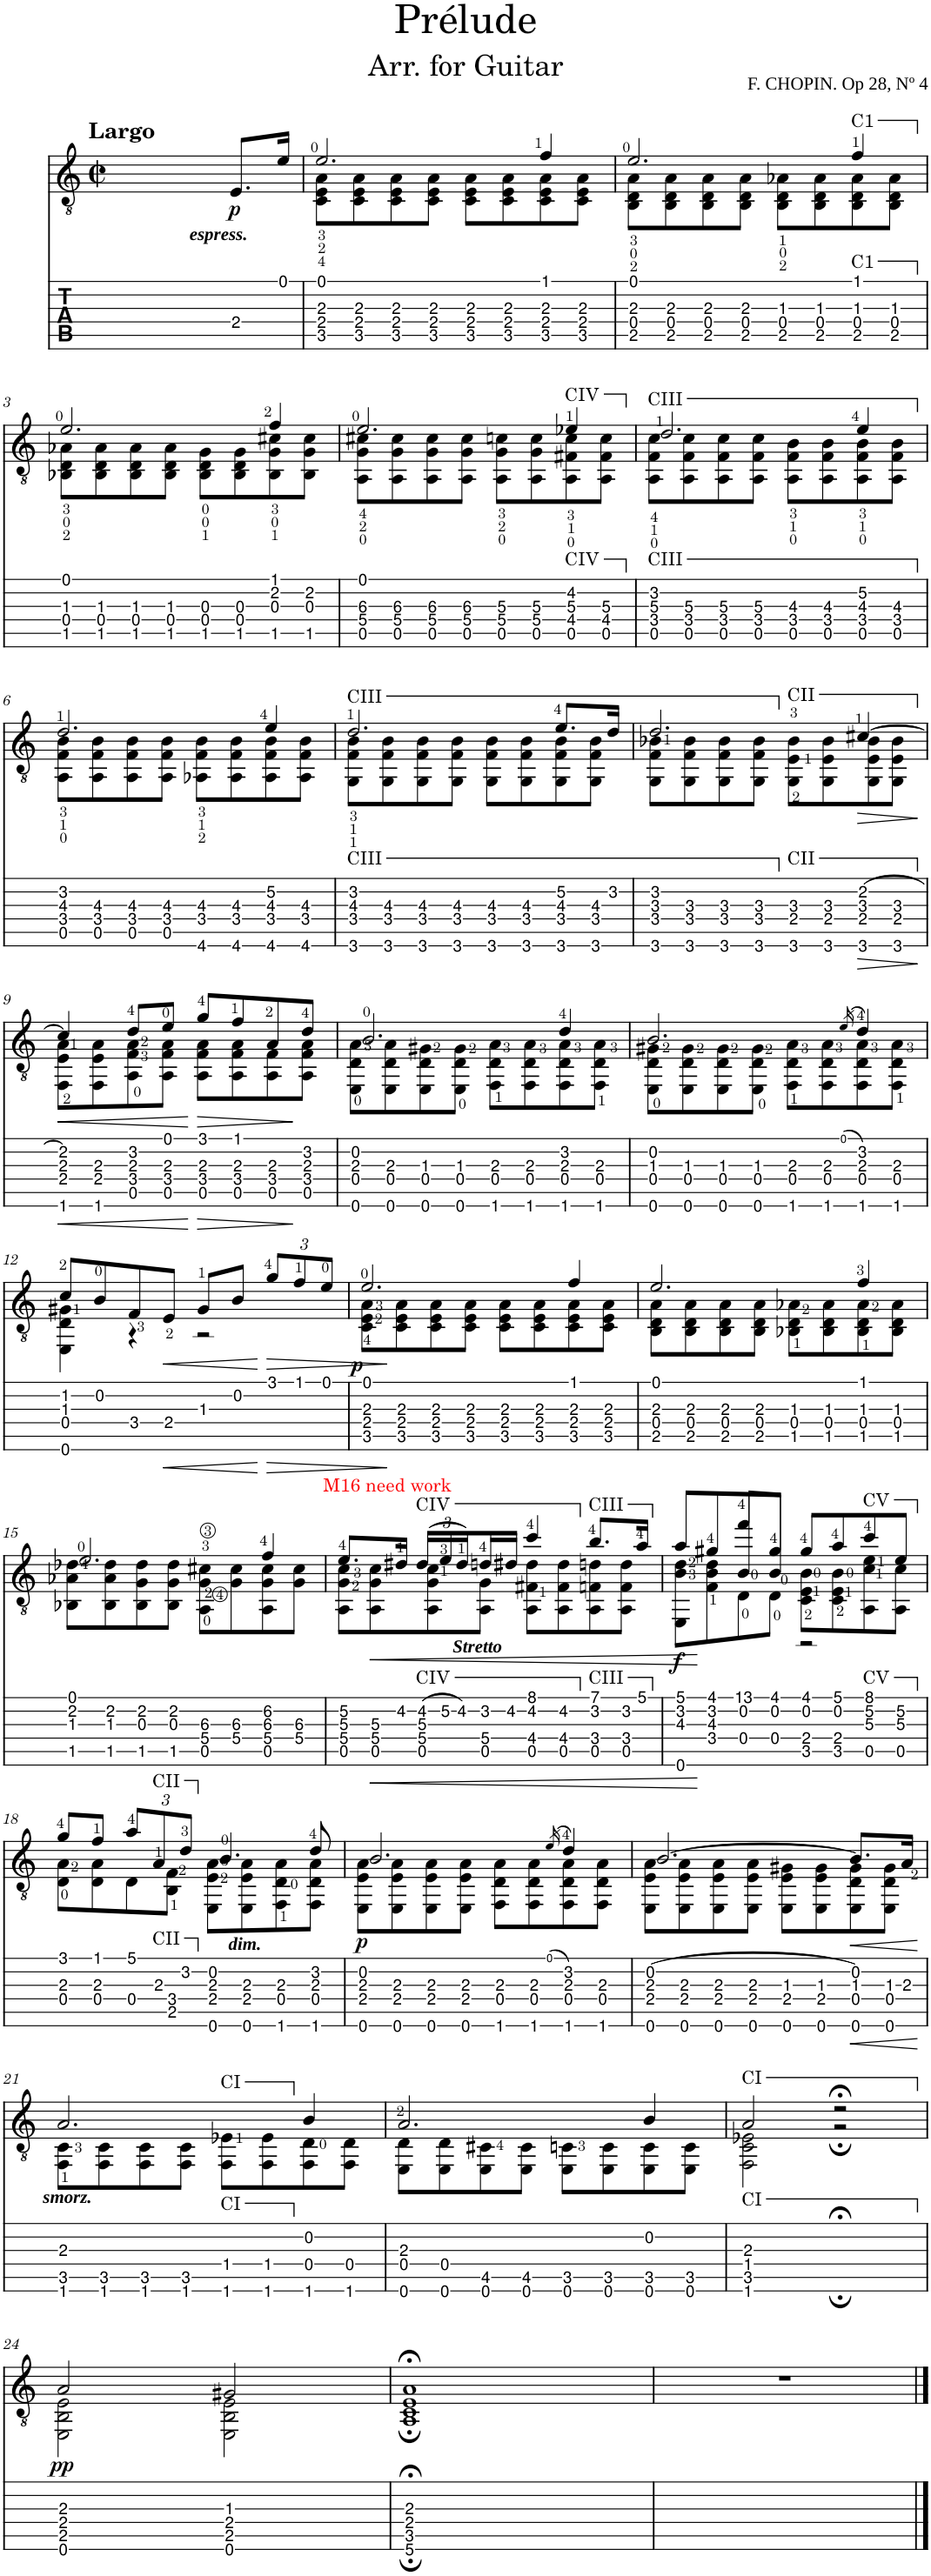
**kern	**kern	**dynam
*part1	*part1	*part1
*staff2	*staff1	*staff1/2
*I"Guitar	*	*
*I'Guit.	*	*
*stria6	*	*
*	*clefGv2	*
*k[]	*k[]	*
*M2/2	*M2/2	*
*met(c|)	*met(c|)	*
=	=	=
!	!LO:TX:a:B:t=Largo	!
2.r	2.ryy	.
!	!LO:TX:b:Bi:t=espress.	!
!	!	!LO:DY:b
8.EL	8.E/L	p
16e;<Jk	16e;</Jk	.
=1	=1	=1
*stria6	*	*
*^	*^	*
2.e	8C\ 8E\ 8A\L	2.e/	8C\ 8E\ 8A\L	.
.	8C\ 8E\ 8A\	.	8C\ 8E\ 8A\	.
.	8C\ 8E\ 8A\	.	8C\ 8E\ 8A\	.
.	8C\ 8E\ 8A\J	.	8C\ 8E\ 8A\J	.
.	8C\ 8E\ 8A\L	.	8C\ 8E\ 8A\L	.
.	8C\ 8E\ 8A\	.	8C\ 8E\ 8A\	.
4f	8C\ 8E\ 8A\	4f/	8C\ 8E\ 8A\	.
.	8C\ 8E\ 8A\J	.	8C\ 8E\ 8A\J	.
=2	=2	=2	=2	=2
2.e	8BB\ 8D\ 8A\L	2.e/	8BB\ 8D\ 8A\L	.
.	8BB\ 8D\ 8A\	.	8BB\ 8D\ 8A\	.
.	8BB\ 8D\ 8A\	.	8BB\ 8D\ 8A\	.
.	8BB\ 8D\ 8A\J	.	8BB\ 8D\ 8A\J	.
.	8BB\ 8D\ 8A-\L	.	8BB\ 8D\ 8A-X\L	.
.	8BB\ 8D\ 8A-\	.	8BB\ 8D\ 8A-\	.
!	!	!LO:TX:a:t=C1	!	!
!LO:TX:a:t=C1	!	!	!	!
4f	8BB\ 8D\ 8A-\	4f/	8BB\ 8D\ 8A-\	.
.	8BB\ 8D\ 8A-\J	.	8BB\ 8D\ 8A-\J	.
!!LO:LB:g=z	!!
=3	=3	=3	=3	=3
2.e	8BB-\ 8D\ 8A-\L	2.e/	8BB-X\ 8D\ 8A-X\L	.
.	8BB-\ 8D\ 8A-\	.	8BB-\ 8D\ 8A-\	.
.	8BB-\ 8D\ 8A-\	.	8BB-\ 8D\ 8A-\	.
.	8BB-\ 8D\ 8A-\J	.	8BB-\ 8D\ 8A-\J	.
.	8BB-\ 8D\ 8G\L	.	8BB-\ 8D\ 8G\L	.
.	8BB-\ 8D\ 8G\	.	8BB-\ 8D\ 8G\	.
4f	8BB-\ 8G\ 8c#\	4f/	8BB-\ 8G\ 8c#X\	.
.	8BB-\ 8G\ 8c#\J	.	8BB-\ 8G\ 8c#\J	.
=4	=4	=4	=4	=4
2.e	8AA\ 8G\ 8c#\L	2.e/	8AA\ 8G\ 8c#X\L	.
.	8AA\ 8G\ 8c#\	.	8AA\ 8G\ 8c#\	.
.	8AA\ 8G\ 8c#\	.	8AA\ 8G\ 8c#\	.
.	8AA\ 8G\ 8c#\J	.	8AA\ 8G\ 8c#\J	.
.	8AA\ 8G\ 8c\L	.	8AA\ 8G\ 8cn\L	.
.	8AA\ 8G\ 8c\	.	8AA\ 8G\ 8c\	.
!	!	!LO:TX:a:t=CIV	!	!
!LO:TX:a:t=CIV	!	!	!	!
4e-	8AA\ 8F#\ 8c\	4e-X/	8AA\ 8F#X\ 8c\	.
.	8AA\ 8F#\ 8c\J	.	8AA\ 8F#\ 8c\J	.
=5	=5	=5	=5	=5
!	!	!LO:TX:a:t=CIII	!	!
!LO:TX:a:t=CIII	!	!	!	!
2.d	8AA\ 8F\ 8c\L	2.d/	8AA\ 8F\ 8c\L	.
.	8AA\ 8F\ 8c\	.	8AA\ 8F\ 8c\	.
.	8AA\ 8F\ 8c\	.	8AA\ 8F\ 8c\	.
.	8AA\ 8F\ 8c\J	.	8AA\ 8F\ 8c\J	.
.	8AA\ 8F\ 8B\L	.	8AA\ 8F\ 8B\L	.
.	8AA\ 8F\ 8B\	.	8AA\ 8F\ 8B\	.
4e	8AA\ 8F\ 8B\	4e/	8AA\ 8F\ 8B\	.
.	8AA\ 8F\ 8B\J	.	8AA\ 8F\ 8B\J	.
!!LO:LB:g=z	!!
=6	=6	=6	=6	=6
2.d	8AA\ 8F\ 8B\L	2.d/	8AA\ 8F\ 8B\L	.
.	8AA\ 8F\ 8B\	.	8AA\ 8F\ 8B\	.
.	8AA\ 8F\ 8B\	.	8AA\ 8F\ 8B\	.
.	8AA\ 8F\ 8B\J	.	8AA\ 8F\ 8B\J	.
.	8AA-\ 8F\ 8B\L	.	8AA-X\ 8F\ 8B\L	.
.	8AA-\ 8F\ 8B\	.	8AA-\ 8F\ 8B\	.
4e	8AA-\ 8F\ 8B\	4e/	8AA-\ 8F\ 8B\	.
.	8AA-\ 8F\ 8B\J	.	8AA-\ 8F\ 8B\J	.
=7	=7	=7	=7	=7
!	!	!LO:TX:a:t=CIII	!	!
!LO:TX:a:t=CIII	!	!	!	!
2.d	8GG\ 8F\ 8B\L	2.d/	8GG\ 8F\ 8B\L	.
.	8GG\ 8F\ 8B\	.	8GG\ 8F\ 8B\	.
.	8GG\ 8F\ 8B\	.	8GG\ 8F\ 8B\	.
.	8GG\ 8F\ 8B\J	.	8GG\ 8F\ 8B\J	.
.	8GG\ 8F\ 8B\L	.	8GG\ 8F\ 8B\L	.
.	8GG\ 8F\ 8B\	.	8GG\ 8F\ 8B\	.
8.eL	8GG\ 8F\ 8B\	8.e/L	8GG\ 8F\ 8B\	.
.	8GG\ 8F\ 8B\J	.	8GG\ 8F\ 8B\J	.
16dJk	.	16d/Jk	.	.
=8	=8	=8	=8	=8
2.d	8GG\ 8F\ 8B-\L	2.d/	8GG\ 8F\ 8B-X\L	.
.	8GG\ 8F\ 8B-\	.	8GG\ 8F\ 8B-\	.
.	8GG\ 8F\ 8B-\	.	8GG\ 8F\ 8B-\	.
.	8GG\ 8F\ 8B-\J	.	8GG\ 8F\ 8B-\J	.
!	!	!	!LO:TX:a:t=CII	!
!	!LO:TX:a:t=CII	!	!	!
.	8GG\ 8E\ 8B-\L	.	8GG\ 8E\ 8B-\L	.
.	8GG\ 8E\ 8B-\	.	8GG\ 8E\ 8B-\	.
!	!	!	!	!LO:HP:b
[4c#	8GG\ 8E\ 8B-\	[4c#X/	8GG\ 8E\ 8B-\	>
.	8GG\ 8E\ 8B-\J	.	8GG\ 8E\ 8B-\J	.
*v	*v	*	*	*
*	*v	*v	*
.	.	]
!!LO:LB:g=z
=9	=9	=9
*^	*	*
!	!	!	!LO:HP:b
*	*	*^	*
4c#]	8FF\ 8E\ 8A\L	4c#/]	8FF\ 8E\ 8A\L	<
.	8FF\ 8E\ 8A\	.	8FF\ 8E\ 8A\	.
8dL	8AA\ 8F\ 8A\	8d/L	8AA\ 8F\ 8A\	.
8eJ	8AA\ 8F\ 8A\J	8e/J	8AA\ 8F\ 8A\J	.
!	!	!	!	!LO:HP:n=1:b
8gL	8AA\ 8F\ 8A\L	8g/L	8AA\ 8F\ 8A\L	[ >
8f	8AA\ 8F\ 8A\	8f/	8AA\ 8F\ 8A\	.
8A	8AA\ 8F\	8A/	8AA\ 8F\	.
8dJ	8AA\ 8F\ 8A\J	8d/J	8AA\ 8F\ 8A\J	]
=10	=10	=10	=10	=10
2.B	8EE\ 8D\ 8A\L	2.B/	8EE\ 8D\ 8A\L	.
.	8EE\ 8D\ 8A\	.	8EE\ 8D\ 8A\	.
.	8EE\ 8D\ 8G#\	.	8EE\ 8D\ 8G#X\	.
.	8EE\ 8D\ 8G#\J	.	8EE\ 8D\ 8G#\J	.
.	8FF\ 8D\ 8A\L	.	8FF\ 8D\ 8A\L	.
.	8FF\ 8D\ 8A\	.	8FF\ 8D\ 8A\	.
4d	8FF\ 8D\ 8A\	4d/	8FF\ 8D\ 8A\	.
.	8FF\ 8D\ 8A\J	.	8FF\ 8D\ 8A\J	.
=11	=11	=11	=11	=11
2.B	8EE\ 8D\ 8G#\L	2.B/	8EE\ 8D\ 8G#X\L	.
.	8EE\ 8D\ 8G#\	.	8EE\ 8D\ 8G#\	.
.	8EE\ 8D\ 8G#\	.	8EE\ 8D\ 8G#\	.
.	8EE\ 8D\ 8G#\J	.	8EE\ 8D\ 8G#\J	.
.	8FF\ 8D\ 8A\L	.	8FF\ 8D\ 8A\L	.
.	8FF\ 8D\ 8A\	.	8FF\ 8D\ 8A\	.
qe	.	(16qe/	.	.
4d	8FF\ 8D\ 8A\	4d/)	8FF\ 8D\ 8A\	.
.	8FF\ 8D\ 8A\J	.	8FF\ 8D\ 8A\J	.
!!LO:LB:g=z	!!
=12	=12	=12	=12	=12
8cL	4EE 4D 4G#	8c/L	4EE\ 4D\ 4G#X\	.
8B	.	8B/	.	.
8F	4r	8F/	4r	.
!	!	!	!	!LO:HP:b
8EJ	.	8E/J	.	<
8G#L	2r	8G#/L	2r	.
8B	.	8B/J	.	.
*Xbrackettup	*	*Xbrackettup	*	*
!	!	!	!	!LO:HP:n=1:b
12g	.	12g/L	.	[ >
12f	.	12f/	.	.
12eJ	.	12e/J	.	.
=13	=13	=13	=13	=13
!	!	!	!	!LO:DY:b
2.e	8C\ 8E\ 8A\L	2.e/	8C\ 8E\ 8A\L	p
.	8C\ 8E\ 8A\	.	8C\ 8E\ 8A\	]
.	8C\ 8E\ 8A\	.	8C\ 8E\ 8A\	.
.	8C\ 8E\ 8A\J	.	8C\ 8E\ 8A\J	.
.	8C\ 8E\ 8A\L	.	8C\ 8E\ 8A\L	.
.	8C\ 8E\ 8A\	.	8C\ 8E\ 8A\	.
4f	8C\ 8E\ 8A\	4f/	8C\ 8E\ 8A\	.
.	8C\ 8E\ 8A\J	.	8C\ 8E\ 8A\J	.
=14	=14	=14	=14	=14
2.e	8BB\ 8D\ 8A\L	2.e/	8BB\ 8D\ 8A\L	.
.	8BB\ 8D\ 8A\	.	8BB\ 8D\ 8A\	.
.	8BB\ 8D\ 8A\	.	8BB\ 8D\ 8A\	.
.	8BB\ 8D\ 8A\J	.	8BB\ 8D\ 8A\J	.
.	8BB-\ 8D\ 8A-\L	.	8BB-X\ 8D\ 8A-X\L	.
.	8BB-\ 8D\ 8A-\	.	8BB-\ 8D\ 8A-\	.
4f	8BB-\ 8D\ 8A-\	4f/	8BB-\ 8D\ 8A-\	.
.	8BB-\ 8D\ 8A-\J	.	8BB-\ 8D\ 8A-\J	.
!!LO:LB:g=z	!!
=15	=15	=15	=15	=15
2.e	8BB-\ 8A-\ 8d-\L	2.e/	8BB-X\ 8A-X\ 8d-X\L	.
.	8BB-\ 8A-\ 8d-\	.	8BB-\ 8A-\ 8d-\	.
.	8BB-\ 8G\ 8d-\	.	8BB-\ 8G\ 8d-\	.
.	8BB-\ 8G\ 8d-\J	.	8BB-\ 8G\ 8d-\J	.
.	8AA\ 8G\ 8c#\L	.	8AA\ 8G\ 8c#X\L	.
.	8G\ 8c#\	.	8G\ 8c#\	.
4f	8AA\ 8G\ 8c#\	4f/	8AA\ 8G\ 8c#\	.
.	8G\ 8c#\J	.	8G\ 8c#\J	.
=16	=16	=16	=16	=16
!	!	!LO:TX:a:color=#FC0107:t=M16 need work	!	!
8.eL	8AA\ 8G\ 8c\L	8.e/L	8AA\ 8G\ 8c\L	.
!	!	!	!	!LO:HP:b
.	8AA\ 8G\ 8c\	.	8AA\ 8G\ 8c\	<
16d#XL	.	16d#X/Jk	.	.
!	!	!LO:TX:a:t=CIV	!	!
!LO:TX:a:t=CIV	!	!	!	!
24d#	8AA\ 8G\ 8c\	(24d#/LL	8AA\ 8G\ 8c\	.
24e	.	24e/	.	.
24d#	.	24d#/)	.	.
16d	8AA\ 8G\J	16dn/	8AA\ 8G\J	.
16d#JJ	.	16d#X/JJ	.	.
!	!	!LO:TX:b:Bi:t=Stretto	!	!
4cc	8AA\ 8F#\ 8d#\L	4cc/	8AA\ 8F#X\ 8d#\L	.
.	8AA\ 8F#\ 8d#\	.	8AA\ 8F#\ 8d#\	.
!	!	!LO:TX:a:t=CIII	!	!
!LO:TX:a:t=CIII	!	!	!	!
8.bL	8AA\ 8Fn\ 8dn\	8.b/L	8AA\ 8Fn\ 8dn\	.
.	8AA\ 8F\ 8d\J	.	8AA\ 8F\ 8d\J	.
16aJk	.	16a/Jk	.	.
=17	=17	=17	=17	=17
*	*^	*	*^	*
!	!	!	!	!	!	!LO:DY:b
8aL	8EE\ 8B\ 8d\L	4ryy	8a/L	8EE\ 8B\ 8d\L	4ryy	f
8g#	8F\ 8B\ 8d\	.	8g#X/	8F\ 8B\ 8d\	.	[
8B	8D	8ffL	8B/	8D\	8ff/L	.
8g#J	8DJ	8BJ	8g#/J	8D\J	8B/J	.
8g#L	8C\ 8E\ 8B\L	2r	8g#/L	8C\ 8E\ 8B\L	2r	.
8a	8C\ 8E\ 8B\	.	8a/	8C\ 8E\ 8B\	.	.
!	!	!	!LO:TX:a:t=CV	!	!	!
!LO:TX:a:t=CV	!	!	!	!	!	!
8cc	8AA\ 8c\ 8e\	.	8cc/	8AA\ 8c\ 8e\	.	.
8eJ	8AA\ 8c\J	.	8e/J	8AA\ 8c\J	.	.
*	*v	*v	*	*	*	*
*	*	*	*v	*v	*
!!LO:LB:g=z
=18	=18	=18	=18	=18
8gL	8D\ 8A\L	8g/L	8D\ 8A\L	.
8f	8D\ 8A\	8f/J	8D\ 8A\	.
12a	8D	12a/L	8D\	.
!	!	!LO:TX:a:t=CII	!	!
!LO:TX:a:t=CII	!	!	!	!
12A	.	12A/	.	.
.	8BB\ 8F\J	.	8BB\ 8F\J	.
12dJ	.	12d/J	.	.
!	!	!LO:TX:b:Bi:t=dim.	!	!
4.B	8EE\ 8E\ 8A\L	4.B/	8EE\ 8E\ 8A\L	.
.	8EE\ 8E\ 8A\	.	8EE\ 8E\ 8A\	.
.	8FF\ 8D\ 8A\	.	8FF\ 8D\ 8A\	.
8d	8FF\ 8D\ 8A\J	8d/	8FF\ 8D\ 8A\J	.
=19	=19	=19	=19	=19
!	!	!	!	!LO:DY:b
2.B	8EE\ 8E\ 8A\L	2.B/	8EE\ 8E\ 8A\L	p
.	8EE\ 8E\ 8A\	.	8EE\ 8E\ 8A\	.
.	8EE\ 8E\ 8A\	.	8EE\ 8E\ 8A\	.
.	8EE\ 8E\ 8A\J	.	8EE\ 8E\ 8A\J	.
.	8FF\ 8D\ 8A\L	.	8FF\ 8D\ 8A\L	.
.	8FF\ 8D\ 8A\	.	8FF\ 8D\ 8A\	.
qe	.	(16qe/	.	.
4d	8FF\ 8D\ 8A\	4d/)	8FF\ 8D\ 8A\	.
.	8FF\ 8D\ 8A\J	.	8FF\ 8D\ 8A\J	.
=20	=20	=20	=20	=20
[2.B	8EE\ 8E\ 8A\L	[2.B/	8EE\ 8E\ 8A\L	.
.	8EE\ 8E\ 8A\	.	8EE\ 8E\ 8A\	.
.	8EE\ 8E\ 8A\	.	8EE\ 8E\ 8A\	.
.	8EE\ 8E\ 8A\J	.	8EE\ 8E\ 8A\J	.
.	8EE\ 8E\ 8G#\L	.	8EE\ 8E\ 8G#X\L	.
.	8EE\ 8E\ 8G#\	.	8EE\ 8E\ 8G#\	.
!	!	!	!	!LO:HP:b
8.BL]	8EE\ 8D\ 8G#\	8.B/L]	8EE\ 8D\ 8G#\	<
.	8EE\ 8D\ 8G#\J	.	8EE\ 8D\ 8G#\J	.
16AJk	.	16A/Jk	.	.
*v	*v	*	*	*
*	*v	*v	*
.	.	[
!!LO:LB:g=z
=21	=21	=21
*^	*^	*
!	!	!LO:TX:b:Bi:t=smorz.	!	!
2.A	8FF\ 8C\L	2.A/	8FF\ 8C\L	.
.	8FF\ 8C\	.	8FF\ 8C\	.
.	8FF\ 8C\	.	8FF\ 8C\	.
.	8FF\ 8C\J	.	8FF\ 8C\J	.
!	!	!	!LO:TX:a:t=CI	!
!	!LO:TX:a:t=CI	!	!	!
.	8FF\ 8E-\L	.	8FF\ 8E-X\L	.
.	8FF\ 8E-\	.	8FF\ 8E-\	.
4B	8FF\ 8D\	4B/	8FF\ 8D\	.
.	8FF\ 8D\J	.	8FF\ 8D\J	.
=22	=22	=22	=22	=22
2.A	8EE\ 8D\L	2.A/	8EE\ 8D\L	.
.	8EE\ 8D\	.	8EE\ 8D\	.
.	8EE\ 8C#\	.	8EE\ 8C#X\	.
.	8EE\ 8C#\J	.	8EE\ 8C#\J	.
.	8EE\ 8C\L	.	8EE\ 8Cn\L	.
.	8EE\ 8C\	.	8EE\ 8C\	.
4B	8EE\ 8C\	4B/	8EE\ 8C\	.
.	8EE\ 8C\J	.	8EE\ 8C\J	.
=23	=23	=23	=23	=23
!	!	!LO:TX:a:t=CI	!	!
!LO:TX:a:t=CI	!	!	!	!
2A	2FF 2C 2E-	2A/	2FF\ 2C\ 2E-X\	.
2r;<	2r;	2r;<	2r;	.
!!LO:LB:g=z	!!
=24	=24	=24	=24	=24
!	!	!	!	!LO:DY:b
2A	2EE 2BB 2E	2A/	2EE\ 2BB\ 2E\	pp
2G#	2EE 2BB 2E	2G#X/	2EE\ 2BB\ 2E\	.
=25	=25	=25	=25	=25
1A;<	1AA; 1C; 1E;	1A;<	1AA; 1C; 1E;	.
*v	*v	*	*	*
*	*v	*v	*
=26	=26	=26
1r	1r	.
==	==	==
*-	*-	*-
